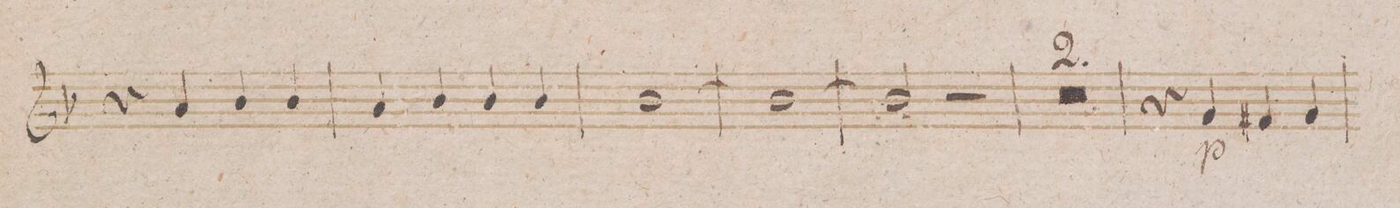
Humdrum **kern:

**kern	**dynam
*I"Oboe 2do	*
*clefG2	*
*k[b-]	*
*met(c)	*
*M4/4	*
4r	.
4a/	.
4b-/	.
4b-/	.
=25	=25
4a/	.
4b-/	.
4b-/	.
4b-/	.
=26	=26
[>1b-	.
=27	=27
1b-_>	.
=28	=28
2b-/]	.
2r	.
=29	=29
0r	.
=30	=30
=31	=31
4r	.
4g/	p
4f#X/	.
4g/	.
=32	=32
*-	*-
